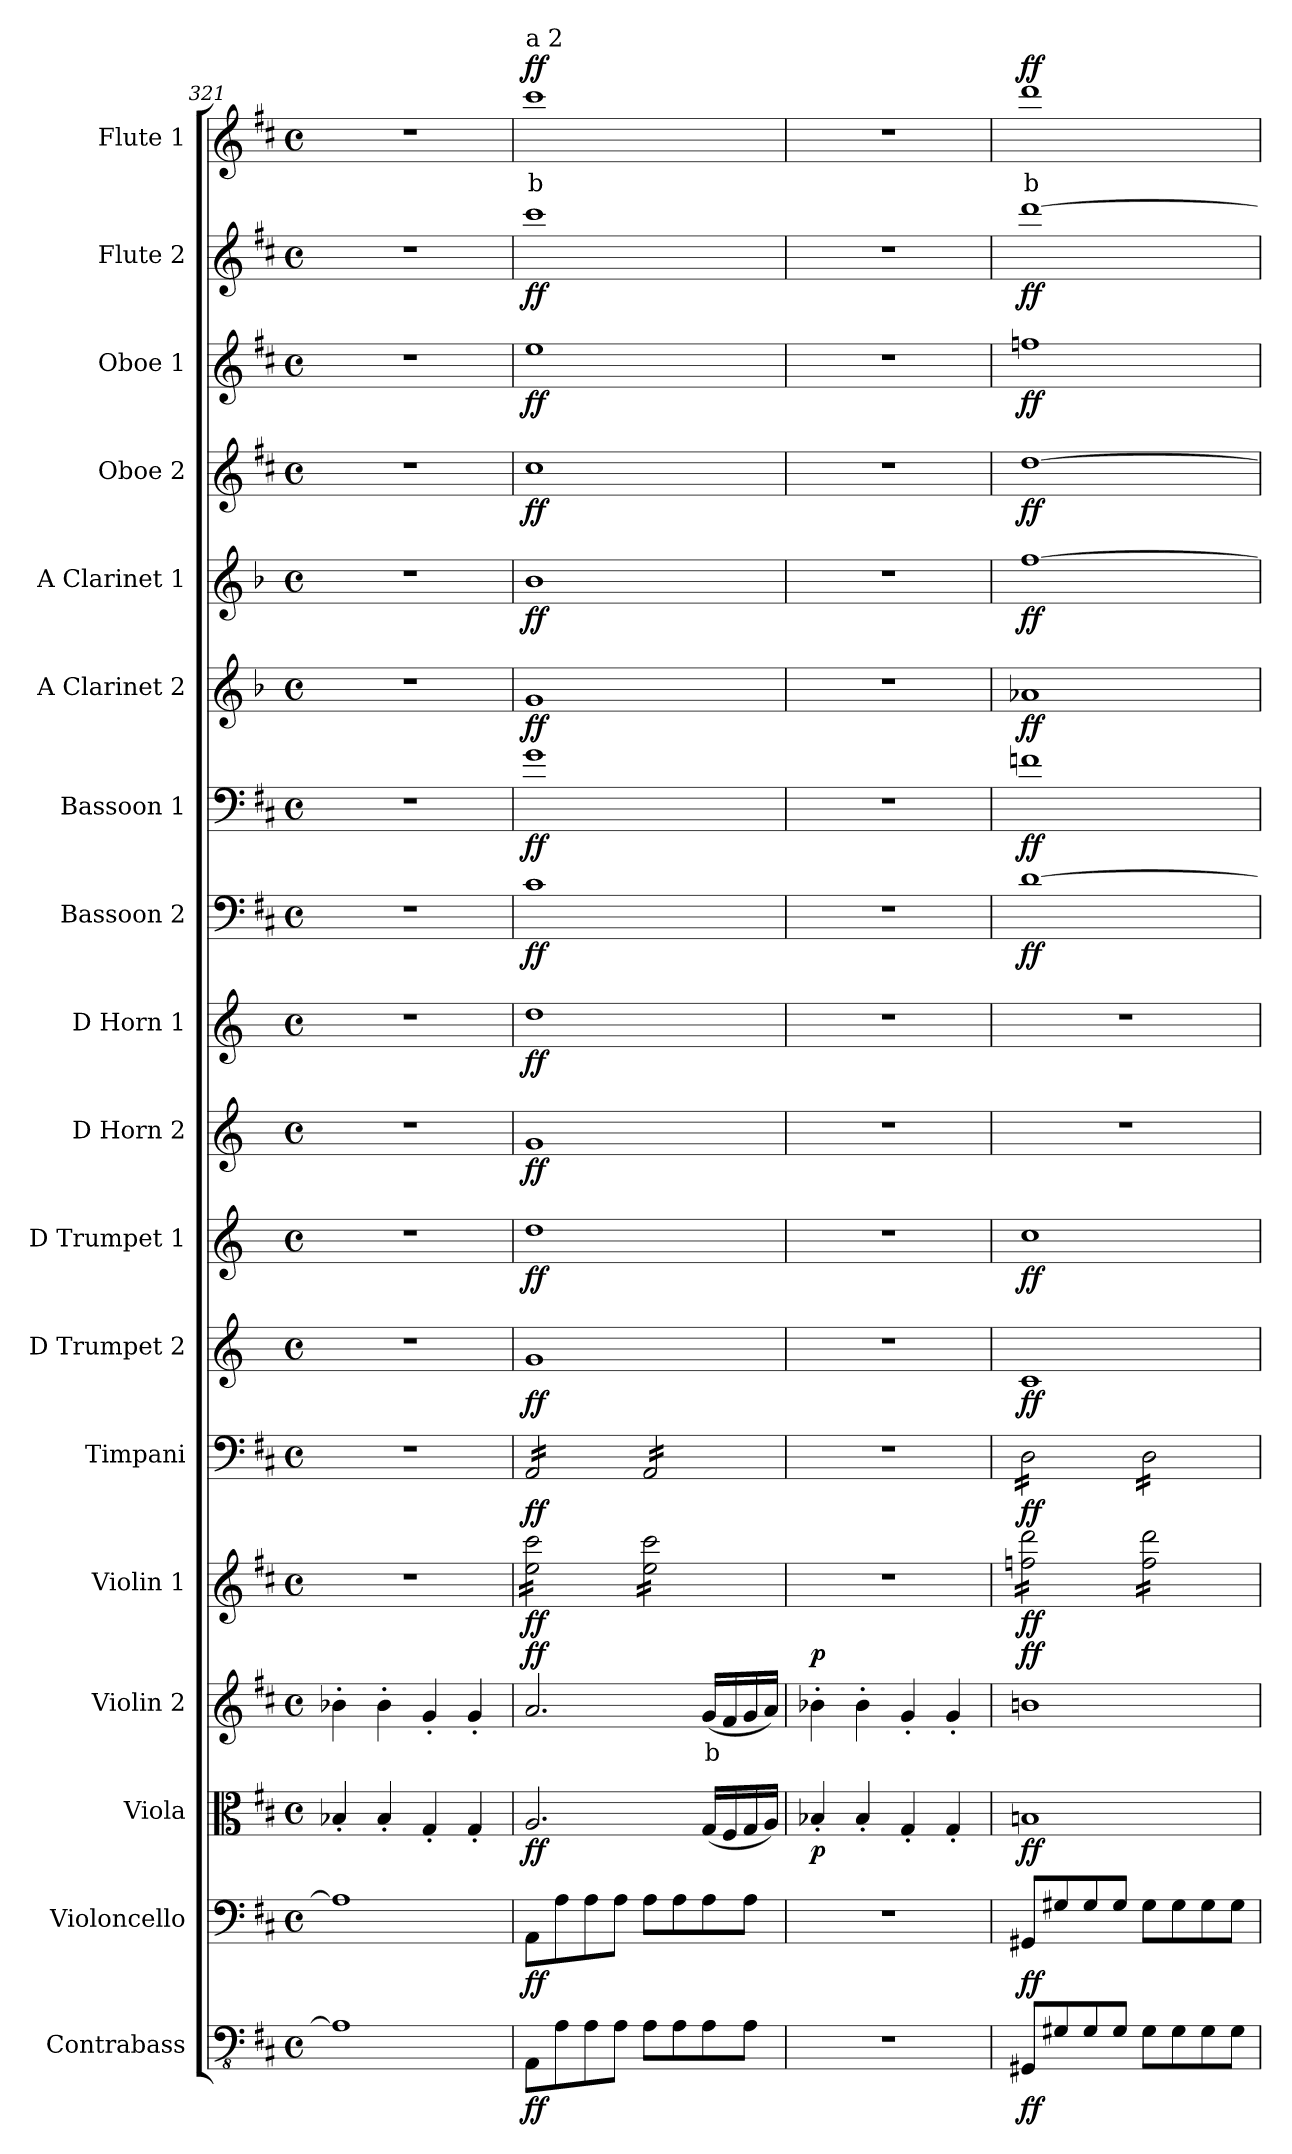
**kern	**dynam	**kern	**dynam	**kern	**dynam	**kern	**text	**dynam	**kern	**dynam	**kern	**dynam	**kern	**dynam	**kern	**dynam	**kern	**dynam	**kern	**dynam	**kern	**dynam	**kern	**dynam	**kern	**dynam	**kern	**dynam	**kern	**dynam	**kern	**dynam	**kern	**dynam	**kern	**text	**dynam
*part18	*part18	*part17	*part17	*part16	*part16	*part15	*part15	*part15	*part14	*part14	*part13	*part13	*part12	*part12	*part11	*part11	*part10	*part10	*part9	*part9	*part8	*part8	*part7	*part7	*part6	*part6	*part5	*part5	*part4	*part4	*part3	*part3	*part2	*part2	*part1	*part1	*part1
*staff18	*staff18	*staff17	*staff17	*staff16	*staff16	*staff15	*staff15	*staff15	*staff14	*staff14	*staff13	*staff13	*staff12	*staff12	*staff11	*staff11	*staff10	*staff10	*staff9	*staff9	*staff8	*staff8	*staff7	*staff7	*staff6	*staff6	*staff5	*staff5	*staff4	*staff4	*staff3	*staff3	*staff2	*staff2	*staff1	*staff1	*staff1
*I"Contrabass	*	*I"Violoncello	*	*I"Viola	*	*I"Violin 2	*	*	*I"Violin 1	*	*I"Timpani	*	*I"D Trumpet 2	*	*I"D Trumpet 1	*	*I"D Horn 2	*	*I"D Horn 1	*	*I"Bassoon 2	*	*I"Bassoon 1	*	*I"A Clarinet 2	*	*I"A Clarinet 1	*	*I"Oboe 2	*	*I"Oboe 1	*	*I"Flute 2	*	*I"Flute 1	*	*
*I'Cb	*	*I'Vc	*	*I'Vla	*	*I'Vln 2	*	*	*I'Vln 1	*	*I'Timp	*	*I'Tpt 2	*	*I'Tpt 1	*	*I'Hn 2	*	*I'Hn 1	*	*I'Bsn 2	*	*I'Bsn 1	*	*I'Cl 2	*	*I'Cl 1	*	*I'Ob 2	*	*I'Ob 1	*	*I'Fl 2	*	*I'Fl 1	*	*
*clefFv4	*	*clefF4	*	*clefC3	*	*clefG2	*	*	*clefG2	*	*clefF4	*	*clefG2	*	*clefG2	*	*clefG2	*	*clefG2	*	*clefF4	*	*clefF4	*	*clefG2	*	*clefG2	*	*clefG2	*	*clefG2	*	*clefG2	*	*clefG2	*	*
*	*	*	*	*	*	*	*	*	*	*	*	*	*ITrd-1c-2	*	*ITrd-1c-2	*	*ITrd6c10	*	*ITrd6c10	*	*	*	*	*	*ITrd2c3	*	*ITrd2c3	*	*	*	*	*	*	*	*	*	*
*k[f#c#]	*	*k[f#c#]	*	*k[f#c#]	*	*k[f#c#]	*	*	*k[f#c#]	*	*k[f#c#]	*	*k[f#c#]	*	*k[f#c#]	*	*k[f#c#]	*	*k[f#c#]	*	*k[f#c#]	*	*k[f#c#]	*	*k[f#c#]	*	*k[f#c#]	*	*k[f#c#]	*	*k[f#c#]	*	*k[f#c#]	*	*k[f#c#]	*	*
*M4/4	*	*M4/4	*	*M4/4	*	*M4/4	*	*	*M4/4	*	*M4/4	*	*M4/4	*	*M4/4	*	*M4/4	*	*M4/4	*	*M4/4	*	*M4/4	*	*M4/4	*	*M4/4	*	*M4/4	*	*M4/4	*	*M4/4	*	*M4/4	*	*
*met(c)	*	*met(c)	*	*met(c)	*	*met(c)	*	*	*met(c)	*	*met(c)	*	*met(c)	*	*met(c)	*	*met(c)	*	*met(c)	*	*met(c)	*	*met(c)	*	*met(c)	*	*met(c)	*	*met(c)	*	*met(c)	*	*met(c)	*	*met(c)	*	*
=321	=321	=321	=321	=321	=321	=321	=321	=321	=321	=321	=321	=321	=321	=321	=321	=321	=321	=321	=321	=321	=321	=321	=321	=321	=321	=321	=321	=321	=321	=321	=321	=321	=321	=321	=321	=321	=321
1AA]	.	1A]	.	4B-X'/	.	4b-X'\	.	.	1r	.	1r	.	1r	.	1r	.	1r	.	1r	.	1r	.	1r	.	1r	.	1r	.	1r	.	1r	.	1r	.	1r	.	.
.	.	.	.	4B-'/	.	4b-'\	.	.	.	.	.	.	.	.	.	.	.	.	.	.	.	.	.	.	.	.	.	.	.	.	.	.	.	.	.	.	.
.	.	.	.	4G'/	.	4g'/	.	.	.	.	.	.	.	.	.	.	.	.	.	.	.	.	.	.	.	.	.	.	.	.	.	.	.	.	.	.	.
.	.	.	.	4G'/	.	4g'/	.	.	.	.	.	.	.	.	.	.	.	.	.	.	.	.	.	.	.	.	.	.	.	.	.	.	.	.	.	.	.
=322	=322	=322	=322	=322	=322	=322	=322	=322	=322	=322	=322	=322	=322	=322	=322	=322	=322	=322	=322	=322	=322	=322	=322	=322	=322	=322	=322	=322	=322	=322	=322	=322	=322	=322	=322	=322	=322
!	!	!	!	!	!	!	!	!	!	!	!	!	!	!	!	!	!	!	!	!	!	!	!	!	!	!	!	!	!	!	!	!	!	!	!LO:TX:a:t=a 2	!	!
!	!LO:DY:b	!	!LO:DY:b	!	!LO:DY:b	!	!	!LO:DY:b	!	!LO:DY:b	!	!LO:DY:b	!	!LO:DY:b	!	!LO:DY:b	!	!LO:DY:b	!	!LO:DY:b	!	!LO:DY:b	!	!LO:DY:b	!	!LO:DY:b	!	!LO:DY:b	!	!LO:DY:b	!	!LO:DY:b	!	!LO:DY:b	!	!LO:LY:b:color=#FF0000	!LO:DY:b
*	*	*	*	*	*	*	*	*	*tremolo	*	*	*	*	*	*	*	*	*	*	*	*	*	*	*	*	*	*	*	*	*	*	*	*	*	*	*	*
*	*	*	*	*	*	*	*	*	*	*	*tremolo	*	*	*	*	*	*	*	*	*	*	*	*	*	*	*	*	*	*	*	*	*	*	*	*	*	*
8AAA\L	ff	8AA\L	ff	2.A/	ff	2.a/	.	ff	16ee\ 16ccc#\LL	ff	16AA/LL	ff	1a	ff	1ee	ff	1A	ff	1e	ff	1c#	ff	1g	ff	1e	ff	1g	ff	1cc#	ff	1ee	ff	1ccc#	ff	1ccc#	b	ff
.	.	.	.	.	.	.	.	.	16ee\ 16ccc#\	.	16AA/	.	.	.	.	.	.	.	.	.	.	.	.	.	.	.	.	.	.	.	.	.	.	.	.	.	.
8AA\	.	8A\	.	.	.	.	.	.	16ee\ 16ccc#\	.	16AA/	.	.	.	.	.	.	.	.	.	.	.	.	.	.	.	.	.	.	.	.	.	.	.	.	.	.
.	.	.	.	.	.	.	.	.	16ee\ 16ccc#\	.	16AA/	.	.	.	.	.	.	.	.	.	.	.	.	.	.	.	.	.	.	.	.	.	.	.	.	.	.
8AA\	.	8A\	.	.	.	.	.	.	16ee\ 16ccc#\	.	16AA/	.	.	.	.	.	.	.	.	.	.	.	.	.	.	.	.	.	.	.	.	.	.	.	.	.	.
.	.	.	.	.	.	.	.	.	16ee\ 16ccc#\	.	16AA/	.	.	.	.	.	.	.	.	.	.	.	.	.	.	.	.	.	.	.	.	.	.	.	.	.	.
8AA\J	.	8A\J	.	.	.	.	.	.	16ee\ 16ccc#\	.	16AA/	.	.	.	.	.	.	.	.	.	.	.	.	.	.	.	.	.	.	.	.	.	.	.	.	.	.
.	.	.	.	.	.	.	.	.	16ee\ 16ccc#\JJ	.	16AA/JJ	.	.	.	.	.	.	.	.	.	.	.	.	.	.	.	.	.	.	.	.	.	.	.	.	.	.
8AA\L	.	8A\L	.	.	.	.	.	.	16ee\ 16ccc#\LL	.	16AA/LL	.	.	.	.	.	.	.	.	.	.	.	.	.	.	.	.	.	.	.	.	.	.	.	.	.	.
.	.	.	.	.	.	.	.	.	16ee\ 16ccc#\	.	16AA/	.	.	.	.	.	.	.	.	.	.	.	.	.	.	.	.	.	.	.	.	.	.	.	.	.	.
8AA\	.	8A\	.	.	.	.	.	.	16ee\ 16ccc#\	.	16AA/	.	.	.	.	.	.	.	.	.	.	.	.	.	.	.	.	.	.	.	.	.	.	.	.	.	.
.	.	.	.	.	.	.	.	.	16ee\ 16ccc#\	.	16AA/	.	.	.	.	.	.	.	.	.	.	.	.	.	.	.	.	.	.	.	.	.	.	.	.	.	.
!	!	!	!	!	!	!	!LO:LY:b:color=#FF0000	!	!	!	!	!	!	!	!	!	!	!	!	!	!	!	!	!	!	!	!	!	!	!	!	!	!	!	!	!	!
8AA\	.	8A\	.	(16G/LL	.	(16g/LL	b	.	16ee\ 16ccc#\	.	16AA/	.	.	.	.	.	.	.	.	.	.	.	.	.	.	.	.	.	.	.	.	.	.	.	.	.	.
.	.	.	.	16F#/	.	16f#/	.	.	16ee\ 16ccc#\	.	16AA/	.	.	.	.	.	.	.	.	.	.	.	.	.	.	.	.	.	.	.	.	.	.	.	.	.	.
8AA\J	.	8A\J	.	16G/	.	16g/	.	.	16ee\ 16ccc#\	.	16AA/	.	.	.	.	.	.	.	.	.	.	.	.	.	.	.	.	.	.	.	.	.	.	.	.	.	.
.	.	.	.	16A/JJ)	.	16a/JJ)	.	.	16ee\ 16ccc#\JJ	.	16AA/JJ	.	.	.	.	.	.	.	.	.	.	.	.	.	.	.	.	.	.	.	.	.	.	.	.	.	.
!!LO:PB:g=z
=323	=323	=323	=323	=323	=323	=323	=323	=323	=323	=323	=323	=323	=323	=323	=323	=323	=323	=323	=323	=323	=323	=323	=323	=323	=323	=323	=323	=323	=323	=323	=323	=323	=323	=323	=323	=323	=323
!	!	!	!	!	!LO:DY:b	!	!	!LO:DY:b	!	!	!	!	!	!	!	!	!	!	!	!	!	!	!	!	!	!	!	!	!	!	!	!	!	!	!	!	!
1r	.	1r	.	4B-X'/	p	4b-X'\	.	p	1r	.	1r	.	1r	.	1r	.	1r	.	1r	.	1r	.	1r	.	1r	.	1r	.	1r	.	1r	.	1r	.	1r	.	.
.	.	.	.	4B-'/	.	4b-'\	.	.	.	.	.	.	.	.	.	.	.	.	.	.	.	.	.	.	.	.	.	.	.	.	.	.	.	.	.	.	.
.	.	.	.	4G'/	.	4g'/	.	.	.	.	.	.	.	.	.	.	.	.	.	.	.	.	.	.	.	.	.	.	.	.	.	.	.	.	.	.	.
.	.	.	.	4G'/	.	4g'/	.	.	.	.	.	.	.	.	.	.	.	.	.	.	.	.	.	.	.	.	.	.	.	.	.	.	.	.	.	.	.
=324	=324	=324	=324	=324	=324	=324	=324	=324	=324	=324	=324	=324	=324	=324	=324	=324	=324	=324	=324	=324	=324	=324	=324	=324	=324	=324	=324	=324	=324	=324	=324	=324	=324	=324	=324	=324	=324
!	!LO:DY:b	!	!LO:DY:b	!	!LO:DY:b	!	!	!LO:DY:b	!	!LO:DY:b	!	!LO:DY:b	!	!LO:DY:b	!	!LO:DY:b	!	!	!	!	!	!LO:DY:b	!	!LO:DY:b	!	!LO:DY:b	!	!LO:DY:b	!	!LO:DY:b	!	!LO:DY:b	!	!LO:DY:b	!	!LO:LY:b:color=#FF0000	!LO:DY:b
8GGG#X/L	ff	8GG#X/L	ff	1Bn	ff	1bn	.	ff	16ffn\ 16ddd\LL	ff	16D\LL	ff	1d	ff	1dd	ff	1r	.	1r	.	[1d	ff	1fn	ff	1fn	ff	[1dd	ff	[1dd	ff	1ffn	ff	[1ddd	ff	1ddd	b	ff
.	.	.	.	.	.	.	.	.	16ffn\ 16ddd\	.	16D\	.	.	.	.	.	.	.	.	.	.	.	.	.	.	.	.	.	.	.	.	.	.	.	.	.	.
8GG#X/	.	8G#X/	.	.	.	.	.	.	16ffn\ 16ddd\	.	16D\	.	.	.	.	.	.	.	.	.	.	.	.	.	.	.	.	.	.	.	.	.	.	.	.	.	.
.	.	.	.	.	.	.	.	.	16ffn\ 16ddd\	.	16D\	.	.	.	.	.	.	.	.	.	.	.	.	.	.	.	.	.	.	.	.	.	.	.	.	.	.
8GG#/	.	8G#/	.	.	.	.	.	.	16ffn\ 16ddd\	.	16D\	.	.	.	.	.	.	.	.	.	.	.	.	.	.	.	.	.	.	.	.	.	.	.	.	.	.
.	.	.	.	.	.	.	.	.	16ffn\ 16ddd\	.	16D\	.	.	.	.	.	.	.	.	.	.	.	.	.	.	.	.	.	.	.	.	.	.	.	.	.	.
8GG#/J	.	8G#/J	.	.	.	.	.	.	16ffn\ 16ddd\	.	16D\	.	.	.	.	.	.	.	.	.	.	.	.	.	.	.	.	.	.	.	.	.	.	.	.	.	.
.	.	.	.	.	.	.	.	.	16ffn\ 16ddd\JJ	.	16D\JJ	.	.	.	.	.	.	.	.	.	.	.	.	.	.	.	.	.	.	.	.	.	.	.	.	.	.
8GG#\L	.	8G#\L	.	.	.	.	.	.	16ff\ 16ddd\LL	.	16D\LL	.	.	.	.	.	.	.	.	.	.	.	.	.	.	.	.	.	.	.	.	.	.	.	.	.	.
.	.	.	.	.	.	.	.	.	16ff\ 16ddd\	.	16D\	.	.	.	.	.	.	.	.	.	.	.	.	.	.	.	.	.	.	.	.	.	.	.	.	.	.
8GG#\	.	8G#\	.	.	.	.	.	.	16ff\ 16ddd\	.	16D\	.	.	.	.	.	.	.	.	.	.	.	.	.	.	.	.	.	.	.	.	.	.	.	.	.	.
.	.	.	.	.	.	.	.	.	16ff\ 16ddd\	.	16D\	.	.	.	.	.	.	.	.	.	.	.	.	.	.	.	.	.	.	.	.	.	.	.	.	.	.
8GG#\	.	8G#\	.	.	.	.	.	.	16ff\ 16ddd\	.	16D\	.	.	.	.	.	.	.	.	.	.	.	.	.	.	.	.	.	.	.	.	.	.	.	.	.	.
.	.	.	.	.	.	.	.	.	16ff\ 16ddd\	.	16D\	.	.	.	.	.	.	.	.	.	.	.	.	.	.	.	.	.	.	.	.	.	.	.	.	.	.
8GG#\J	.	8G#\J	.	.	.	.	.	.	16ff\ 16ddd\	.	16D\	.	.	.	.	.	.	.	.	.	.	.	.	.	.	.	.	.	.	.	.	.	.	.	.	.	.
.	.	.	.	.	.	.	.	.	16ff\ 16ddd\JJ	.	16D\JJ	.	.	.	.	.	.	.	.	.	.	.	.	.	.	.	.	.	.	.	.	.	.	.	.	.	.
*	*	*	*	*	*	*	*	*	*	*	*Xtremolo	*	*	*	*	*	*	*	*	*	*	*	*	*	*	*	*	*	*	*	*	*	*	*	*	*	*
*	*	*	*	*	*	*	*	*	*Xtremolo	*	*	*	*	*	*	*	*	*	*	*	*	*	*	*	*	*	*	*	*	*	*	*	*	*	*	*	*
=	=	=	=	=	=	=	=	=	=	=	=	=	=	=	=	=	=	=	=	=	=	=	=	=	=	=	=	=	=	=	=	=	=	=	=	=	=
*-	*-	*-	*-	*-	*-	*-	*-	*-	*-	*-	*-	*-	*-	*-	*-	*-	*-	*-	*-	*-	*-	*-	*-	*-	*-	*-	*-	*-	*-	*-	*-	*-	*-	*-	*-	*-	*-
